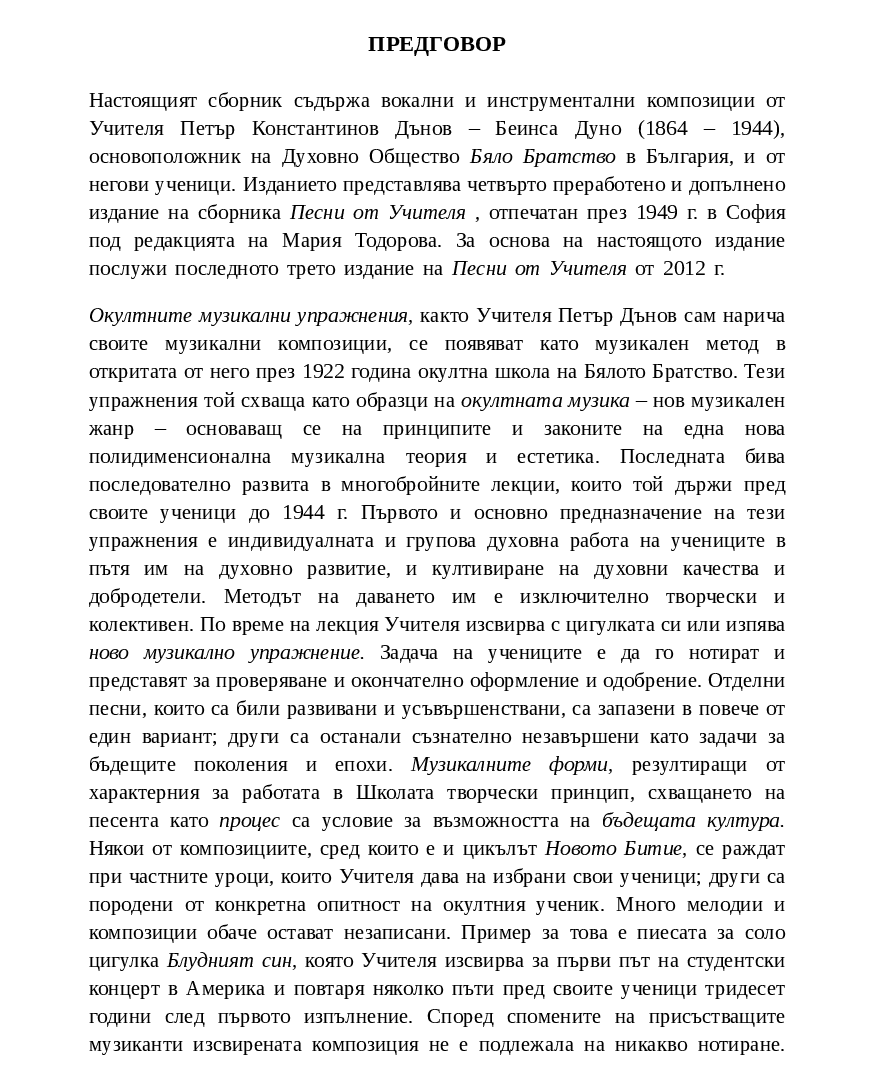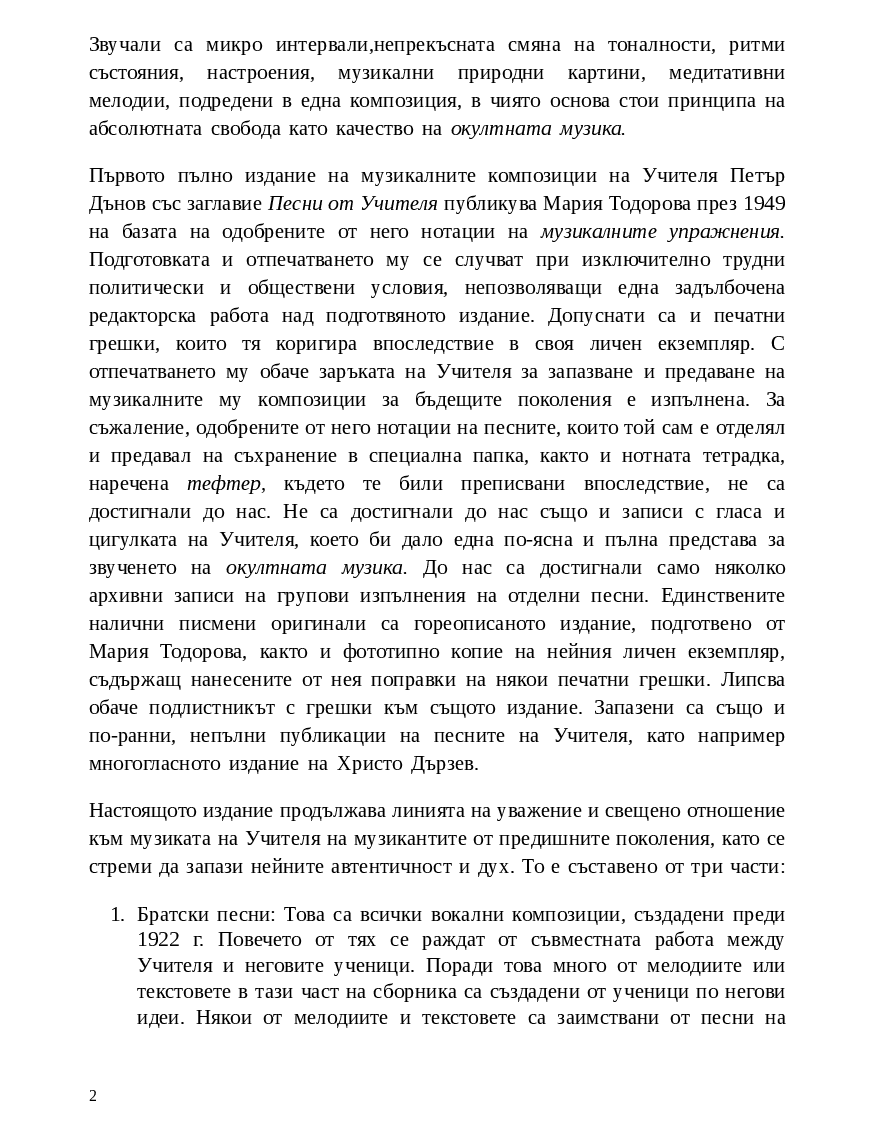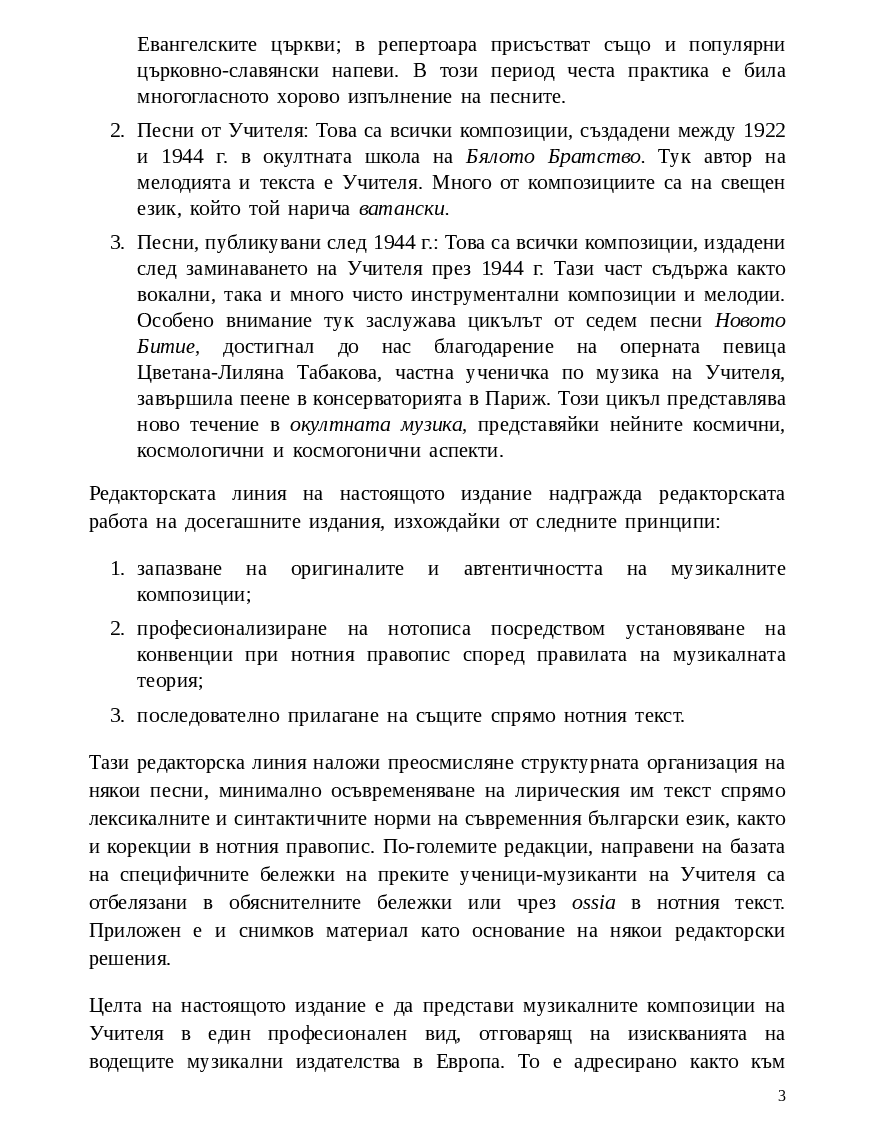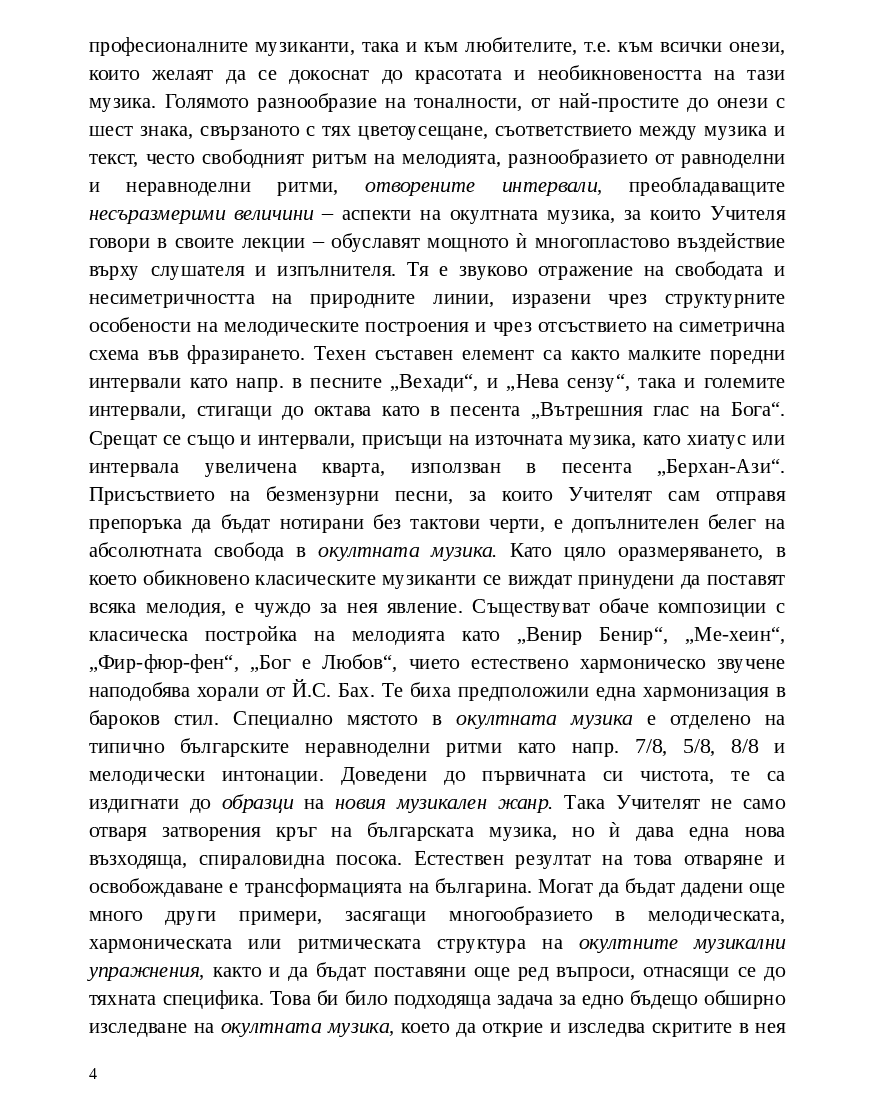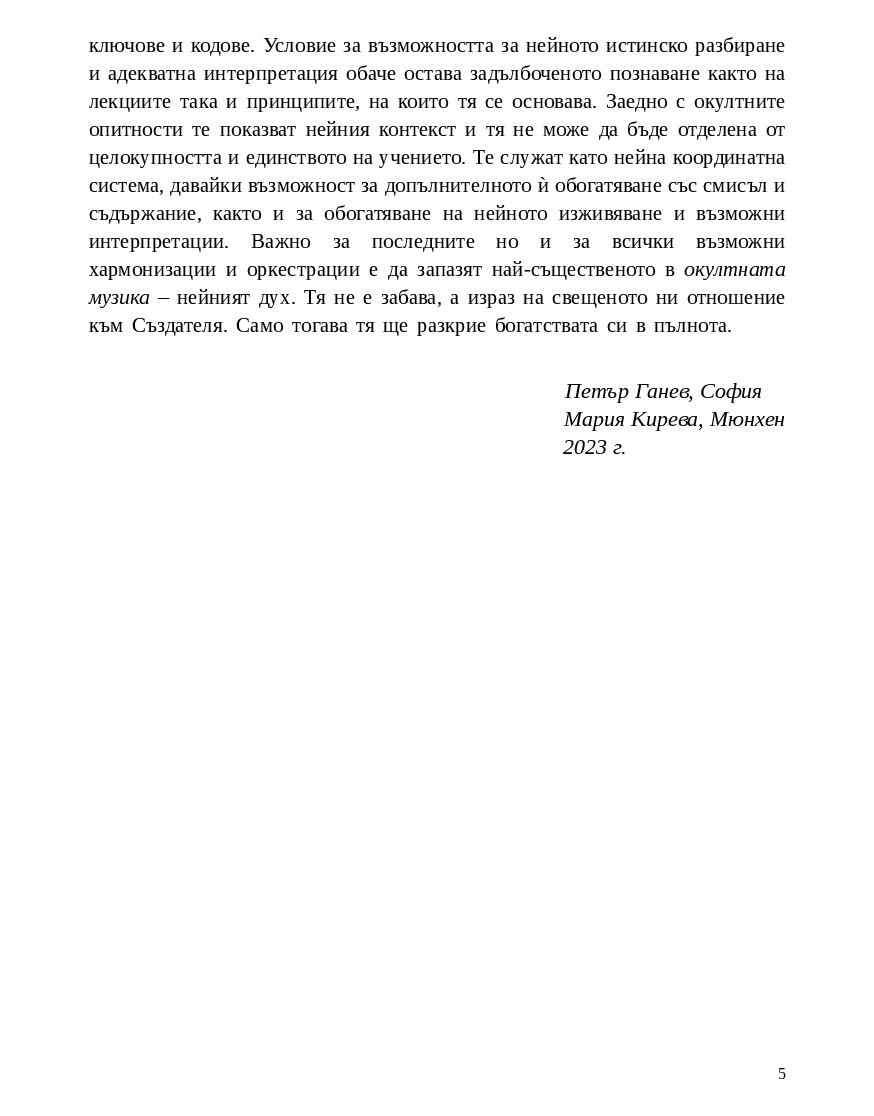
\version "2.24.2"

% include paper part and global functions
\include "include/globals.ily"

\bookpart {
  \paper {
    print-all-headers = ##f
    print-page-number = ##t
    print-first-page-number = ##f

    % put page numbers on the bottom
    oddHeaderMarkup = \markup ""
    evenHeaderMarkup = \markup ""
    oddFooterMarkup = \markup
    \fill-line {
      ""
      \if \should-print-page-number \fromproperty #'page:page-number-string
    }
    evenFooterMarkup = \markup
    \fill-line {
      \if \should-print-page-number \fromproperty #'page:page-number-string
      ""
    }

    left-margin = 1.5\cm
    right-margin = 1.5\cm
    top-margin = 1.6\cm
    bottom-margin = 1.2\cm
    ragged-bottom = ##t % do not spread the staves to fill the whole vertical space


  }

  \tocItem \markup "Предговор"
  \markup \fontsize  #+3.0 { \fill-line \bold {"ПРЕДГОВОР"} }

  \markup \fontsize #+2.5 {
    \vspace #1.5 \override #'(baseline-skip . 2.7)
    \justify {
      Настоящият сборник съдържа вокални и инструментални композиции от Учителя Петър Константинов Дънов – 
      Беинса Дуно (1864 – 1944), основоположник на Духовно Общество \italic {Бяло Братство} в България, и от негови 
      ученици. Изданието представлява четвърто преработено и допълнено издание на сборника \italic {Песни от Учителя}, 
      отпечатан през 1949 г. в София под редакцията на Мария Тодорова. За основа на настоящото издание послужи
      последното трето издание на \italic {Песни от Учителя} от 2012 г.
    }
  }
  \markup \fontsize #+2.5 {
    \vspace #1.2 \override #'(baseline-skip . 2.7)
    \justify {
      \italic {Окултните} \italic {музикални} \italic {упражнения,} както Учителя Петър Дънов сам нарича своите музикални композиции, се появяват
      като музикален метод в откритата от него през 1922 година окултна школа на Бялото Братство. Тези упражнения 
      той схваща като образци на \italic {окултната} \italic {музика} – нов музикален жанр – основаващ се на принципите и законите на 
      една нова полидименсионална  музикална теория и естетика. Последната бива последователно развита в многобройните
      лекции, които той държи пред своите ученици до 1944 г. Първото и основно предназначение на тези упражнения е 
      индивидуалната и групова духовна работа на учениците в пътя им на духовно развитие, и култивиране на духовни
      качества и добродетели. Методът на даването им е изключително творчески и колективен. По време на лекция Учителя
      изсвирва с цигулката си или изпява \italic {ново} \italic {музикално} \italic {упражнение.} Задача на учениците е да го нотират и представят 
      за проверяване и окончателно оформление и одобрение. Отделни песни, които са били развивани и усъвършенствани,
      са запазени в повече от един вариант; други са останали съзнателно незавършени като задачи за бъдещите поколения
      и епохи. \italic {Музикалните} \italic {форми,} резултиращи от характерния за работата в Школата творчески принцип, схващането на 
      песента като \italic {процес} са условие за възможността на \italic {бъдещата} \italic {култура.} Някои от композициите, сред които е и 
      цикълът \italic {Новото} \italic {Битие,} се раждат при частните уроци, които Учителя дава на избрани свои ученици; други са 
      породени от конкретна опитност на окултния ученик. Много мелодии и композиции обаче остават незаписани. Пример
      за това е пиесата за соло цигулка \italic {Блудният} \italic {син,} която Учителя изсвирва за първи път на студентски концерт в 
      Америка и повтаря няколко пъти пред своите ученици тридесет години след първото изпълнение. Според спомените на 
      присъстващите \justify-line {музиканти изсвирената композиция не е подлежала на никакво нотиране.} 
    }
  }
  
  \markup \fontsize #+2.5 {
    \vspace #0 \override #'(baseline-skip . 2.7)
    \justify {
      Звучали са микро интервали,непрекъсната смяна на тоналности, ритми състояния, настроения, музикални природни картини, 
      медитативни мелодии, подредени в една композиция, в чиято основа стои принципа на абсолютната свобода като качество на 
      \italic{окултната} \italic {музика.}  
    }
  }

  \markup \fontsize #+2.5 {
    \vspace #1.2 \override #'(baseline-skip . 2.7)
    \justify {
      Първото пълно издание на музикалните композиции на Учителя Петър Дънов със заглавие \italic {Песни} \italic {от} \italic {Учителя} публикува 
      Мария Тодорова през 1949 на базата на одобрените от него нотации на \italic {музикалните} \italic {упражнения.} Подготовката и 
      отпечатването му се случват при изключително трудни политически и обществени условия, непозволяващи една 
      задълбочена редакторска работа над подготвяното издание. Допуснати са и печатни грешки, които тя коригира 
      впоследствие в своя личен екземпляр. С отпечатването му обаче заръката на Учителя за запазване и предаване на 
      музикалните му композиции за бъдещите поколения е изпълнена. За съжаление, одобрените от него нотации на 
      песните, които той сам е отделял и предавал на съхранение в специална папка, както и нотната тетрадка, 
      наречена \italic {тефтер,} където те били преписвани впоследствие, не са достигнали до нас. Не са достигнали до нас също
      и записи с гласа и цигулката на Учителя, което би дало една по-ясна и пълна представа за звученето на \italic {окултната}
      \italic {музика.} До нас са достигнали само няколко архивни записи на групови изпълнения на отделни песни. Единствените 
      налични писмени оригинали са гореописаното издание, подготвено от Мария Тодорова, както и фототипно копие на 
      нейния личен екземпляр, съдържащ нанесените от нея поправки на някои печатни грешки. Липсва обаче подлистникът
      с грешки към същото издание. Запазени са също и по-ранни, непълни публикации на песните на Учителя, като 
      например многогласното издание на Христо Дързев.    
    }
  }

  \markup \fontsize #+2.5 {
    \vspace #1.2 \override #'(baseline-skip . 2.7)
    \justify {
      Настоящото издание продължава линията на уважение и свещено отношение към музиката на Учителя на музикантите от 
      предишните поколения, като се стреми да запази нейните автентичност и дух. То е съставено от три части:    
    }
  }

  \markup \override #'(line-width . 62.5) \fontsize  #+2.5 {
    \vspace #1.2 \override #'(baseline-skip . 2.5) \column {
      "    1."
    }
    \hspace #0.5
    \override #'(baseline-skip . 2.5) \column {
      \justify {
        Братски песни: Това са всички вокални композиции, създадени преди 1922 г. Повечето от тях се 
        раждат от съвместната работа между Учителя и неговите ученици. Поради това много от мелодиите или текстовете в
        тази част на сборника са създадени от ученици по негови \justify-line {идеи. Някои от мелодиите и текстовете са заимствани 
        от песни на}
      }
    }
  }

  \markup \override #'(line-width . 62.5) \fontsize  #+2.5 {
    \override #'(baseline-skip . 2.5) \column {
      "       "
    }
    \hspace #0.5
    \override #'(baseline-skip . 2.5) \column {
      \justify {
        Евангелските църкви; в репертоара присъстват също и популярни църковно-славянски напеви. В този 
        период честа практика е била многогласното хорово изпълнение на песните.
      }
    }
  }

  \markup \override #'(line-width . 62.5) \fontsize  #+2.5 {
    \vspace #0.8 \override #'(baseline-skip . 2.5) \column {
      "    2."
    }
    \hspace #0.5
    \override #'(baseline-skip . 2.5) \column {
      \justify {
        Песни от Учителя: Това са всички композиции, създадени между 1922 и 1944 г. в окултната школа на \italic {Бялото}
        \italic {Братство.} Тук автор на мелодията и текста е Учителя. Много от композициите са на свещен език, който той 
        нарича \italic {ватански.}      
      }
    }
  }

  \markup \override #'(line-width . 62.5) \fontsize  #+2.5 {
    \vspace #0.8 \override #'(baseline-skip . 2.5) \column {
      "    3."
    }
    \hspace #0.5
    \override #'(baseline-skip . 2.5) \column {
      \justify {
        Песни, публикувани след 1944 г.: Това са всички композиции, издадени след заминаването на Учителя през 1944 г. 
        Тази част съдържа както вокални, така и много чисто инструментални композиции и мелодии. Особено внимание тук 
        заслужава цикълът от седем песни \italic {Новото} \italic{Битие,} достигнал до нас благодарение на оперната певица Цветана-Лиляна
        Табакова, частна ученичка по музика на Учителя, завършила пеене в консерваторията в Париж. Този цикъл 
        представлява ново течение в \italic {окултната} \italic {музика,} представяйки нейните космични, космологични и космогонични 
        аспекти.      
      }
    }
  }

  \markup \fontsize #+2.5 {
    \vspace #1.2 \override #'(baseline-skip . 2.7)
    \justify {
      Редакторската линия на настоящото издание надгражда редакторската работа на досегашните издания, изхождайки 
      от следните принципи:    
    }
  }

  \markup \override #'(line-width . 62.5) \fontsize  #+2.5 {
    \vspace #1.2 \override #'(baseline-skip . 2.5) \column {
      "    1."
    }
    \hspace #0.5
    \override #'(baseline-skip . 2.5) \column {
      \justify {
        запазване на оригиналите и автентичността на музикалните композиции;
      }
    }
  }

  \markup \override #'(line-width . 62.5) \fontsize  #+2.5 {
    \vspace #0.8 \override #'(baseline-skip . 2.5) \column {
      "    2."
    }
    \hspace #0.5
    \override #'(baseline-skip . 2.5) \column {
      \justify {
        професионализиране на нотописа посредством установяване на 
        конвенции при нотния правопис според правилата на музикалната теория;
      }
    }
  }

  \markup \override #'(line-width . 62.5) \fontsize  #+2.5 {
    \vspace #0.8 \override #'(baseline-skip . 2.5) \column {
      "    3."
    }
    \hspace #0.5
    \override #'(baseline-skip . 2.5) \column {
      \justify {
        последователно прилагане на същите спрямо нотния текст.      
      }
    }
  }

  \markup \fontsize #+2.5 {
    \vspace #1.2 \override #'(baseline-skip . 2.7)
    \justify {
      Тази редакторска линия наложи преосмисляне структурната организация на някои песни, минимално 
      осъвременяване на лирическия им текст спрямо лексикалните и синтактичните норми на съвременния
      български език, както и корекции в нотния правопис. По-големите редакции, направени на базата 
      на специфичните бележки на преките ученици-музиканти на Учителя са отбелязани в обяснителните 
      бележки или чрез \italic {ossia} в нотния текст. Приложен е и снимков материал като основание на някои 
      редакторски решения.    
    }
  }

  \markup \fontsize #+2.5 {
    \vspace #1.2 \override #'(baseline-skip . 2.7)
    \justify {
      Целта на настоящото издание е да представи музикалните композиции на Учителя в един професионален
      вид, отговарящ на изискванията на \justify-line {водещите музикални издателства в Европа. То е адресирано както към}
    }
  }

  \markup \fontsize #+2.5 {
    \vspace #1.2 \override #'(baseline-skip . 2.7)
    \justify {
      професионалните музиканти, така и към любителите, т.е. към всички онези, които желаят да се докоснат до
      красотата и необикновеността на тази музика. Голямото разнообразие на тоналности, от най-простите до 
      онези с шест знака, свързаното с тях цветоусещане, съответствието между музика и текст, често свободният
      ритъм на мелодията, разнообразието от равноделни и неравноделни ритми, \italic {отворените} \italic {интервали,} 
      преобладаващите \italic {несъразмерими} \italic {величини} – аспекти на окултната музика, за които Учителя говори в своите 
      лекции – обуславят мощното ѝ многопластово въздействие върху слушателя и изпълнителя. Тя е звуково 
      отражение на свободата и несиметричността на природните линии, изразени чрез структурните особености
      на мелодическите построения и чрез отсъствието на симетрична схема във фразирането. Техен съставен
      елемент са както малките поредни интервали като напр. в песните „Вехади“, и „Нева сензу“, така и големите
      интервали, стигащи до октава като в песента „Вътрешния глас на Бога“. Срещат се също и интервали, присъщи
      на източната музика, като хиатус или интервала увеличена кварта, използван в песента „Берхан-Ази“. 
      Присъствието на безмензурни песни, за които Учителят сам отправя препоръка да бъдат нотирани без тактови
      черти, е допълнителен белег на абсолютната свобода в \italic {окултната} \italic {музика.} Като цяло оразмеряването, в което
      обикновено класическите музиканти се виждат принудени да поставят всяка мелодия, е чуждо за нея явление.
      Съществуват обаче композиции с класическа постройка на мелодията като „Венир Бенир“, „Ме-хеин“, 
      „Фир-фюр-фен“, „Бог е Любов“, чието естествено хармоническо звучене наподобява хорали от Й.С. Бах.
       Те биха предположили една хармонизация в бароков стил. Специално мястото в \italic {окултната} \italic {музика} е отделено
       на типично българските неравноделни ритми като напр. 7/8, 5/8, 8/8 и мелодически интонации. Доведени до
       първичната си чистота, те са издигнати до \italic {образци} на \italic {новия} \italic {музикален} \italic {жанр.} Така Учителят не само отваря
       затворения кръг на българската музика, но ѝ дава една нова възходяща, спираловидна посока. Естествен 
       резултат на това отваряне и освобождаване е трансформацията на българина. Могат да бъдат дадени още 
       много други примери, засягащи многообразието в мелодическата, хармоническата или ритмическата структура
       на \italic {окултните} \italic {музикални} \italic {упражнения,} както и да бъдат поставяни още ред въпроси, отнасящи се до тяхната 
       специфика. Това би било подходяща задача за едно бъдещо обширно изследване на \italic {окултната} \italic {музика,} което 
       да открие и изследва скритите в нея 
    }
  }

  \markup \fontsize #+2.5 {
    \vspace #1.2 \override #'(baseline-skip . 2.7)
    \justify {
       ключове и кодове. Условие за възможността за нейното истинско разбиране и адекватна интерпретация обаче 
       остава задълбоченото 
       познаване както на лекциите така и принципите, на които тя се основава. Заедно с окултните опитности
       те показват нейния контекст и тя не може да бъде отделена от целокупността и единството на учението.
       Те служат като нейна координатна система, давайки възможност за допълнителното ѝ обогатяване със 
       смисъл и съдържание, както и за обогатяване на нейното изживяване и възможни интерпретации. Важно
       за последните но и за всички възможни хармонизации и оркестрации е да запазят най-същественото в 
       \italic {окултната} \italic {музика} – нейният дух. Тя не е забава, а израз на свещеното ни отношение към Създателя. 
       Само тогава тя ще разкрие богатствата си в пълнота.      
    }
  }

  \markup \fontsize #+3 \raise #0 \override #'(baseline-skip . 2.7) {
    \column {
      \line {"  "}
      \line {"  "}
      \fill-line { "" ""  \italic {"Петър Ганев, София    "} }
      \fill-line { "" ""  \italic {"Мария Кирева, Мюнхен"} }
      \fill-line { "" ""  \italic {"2023 г.                            "} }
    }
  }
 

} % bookpart



% Più mosso
% „Weiße Bruderschaft“
